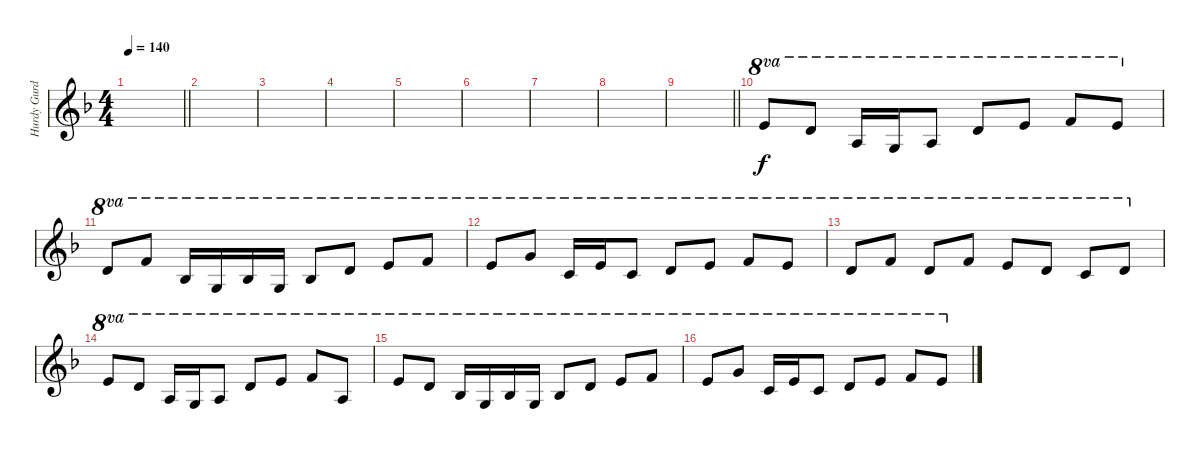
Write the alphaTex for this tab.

\track ("Hurdy Gurdy" "Hurdy Gurd") {instrument cello}
\staff {score}
\tuning (E4 B3 G3 D3 A2 E2) {hide}
\ts (4 4)
\tempo 140
\clef g2
\barLineRight lightlight
\ks dminor
|
|
|
|
|
|
|
|
\barLineRight lightlight
|
12.1.8{ot 8va} 10.1.8{ot 8va} 10.2.16{ot 8va} 8.2.16{ot 8va} 10.2.8{ot 8va} 10.1.8{ot 8va} 12.1.8{ot 8va} 13.1.8{ot 8va} 12.1.8{ot 8va} |
10.1.8{ot 8va} 13.1.8{ot 8va} 11.2.16{ot 8va} 12.3.16{ot 8va} 11.2.16{ot 8va} 12.3.16{ot 8va} 11.2.8{ot 8va} 10.1.8{ot 8va} 12.1.8{ot 8va} 13.1.8{ot 8va} |
12.1.8{ot 8va} 15.1.8{ot 8va} 13.2.16{ot 8va} 12.1.16{ot 8va} 13.2.8{ot 8va} 10.1.8{ot 8va} 12.1.8{ot 8va} 13.1.8{ot 8va} 12.1.8{ot 8va} |
10.1.8{ot 8va} 13.1.8{ot 8va} 10.1.8{ot 8va} 13.1.8{ot 8va} 12.1.8{ot 8va} 10.1.8{ot 8va} 8.1.8{ot 8va} 10.1.8{ot 8va} |
12.1.8{ot 8va} 10.1.8{ot 8va} 10.2.16{ot 8va} 8.2.16{ot 8va} 10.2.8{ot 8va} 10.1.8{ot 8va} 12.1.8{ot 8va} 13.1.8{ot 8va} 14.3.8{ot 8va} |
12.1.8{ot 8va} 10.1.8{ot 8va} 11.2.16{ot 8va} 12.3.16{ot 8va} 11.2.16{ot 8va} 12.3.16{ot 8va} 11.2.8{ot 8va} 10.1.8{ot 8va} 12.1.8{ot 8va} 13.1.8{ot 8va} |
12.1.8{ot 8va} 15.1.8{ot 8va} 13.2.16{ot 8va} 12.1.16{ot 8va} 13.2.8{ot 8va} 10.1.8{ot 8va} 12.1.8{ot 8va} 13.1.8{ot 8va} 12.1.8{ot 8va}
